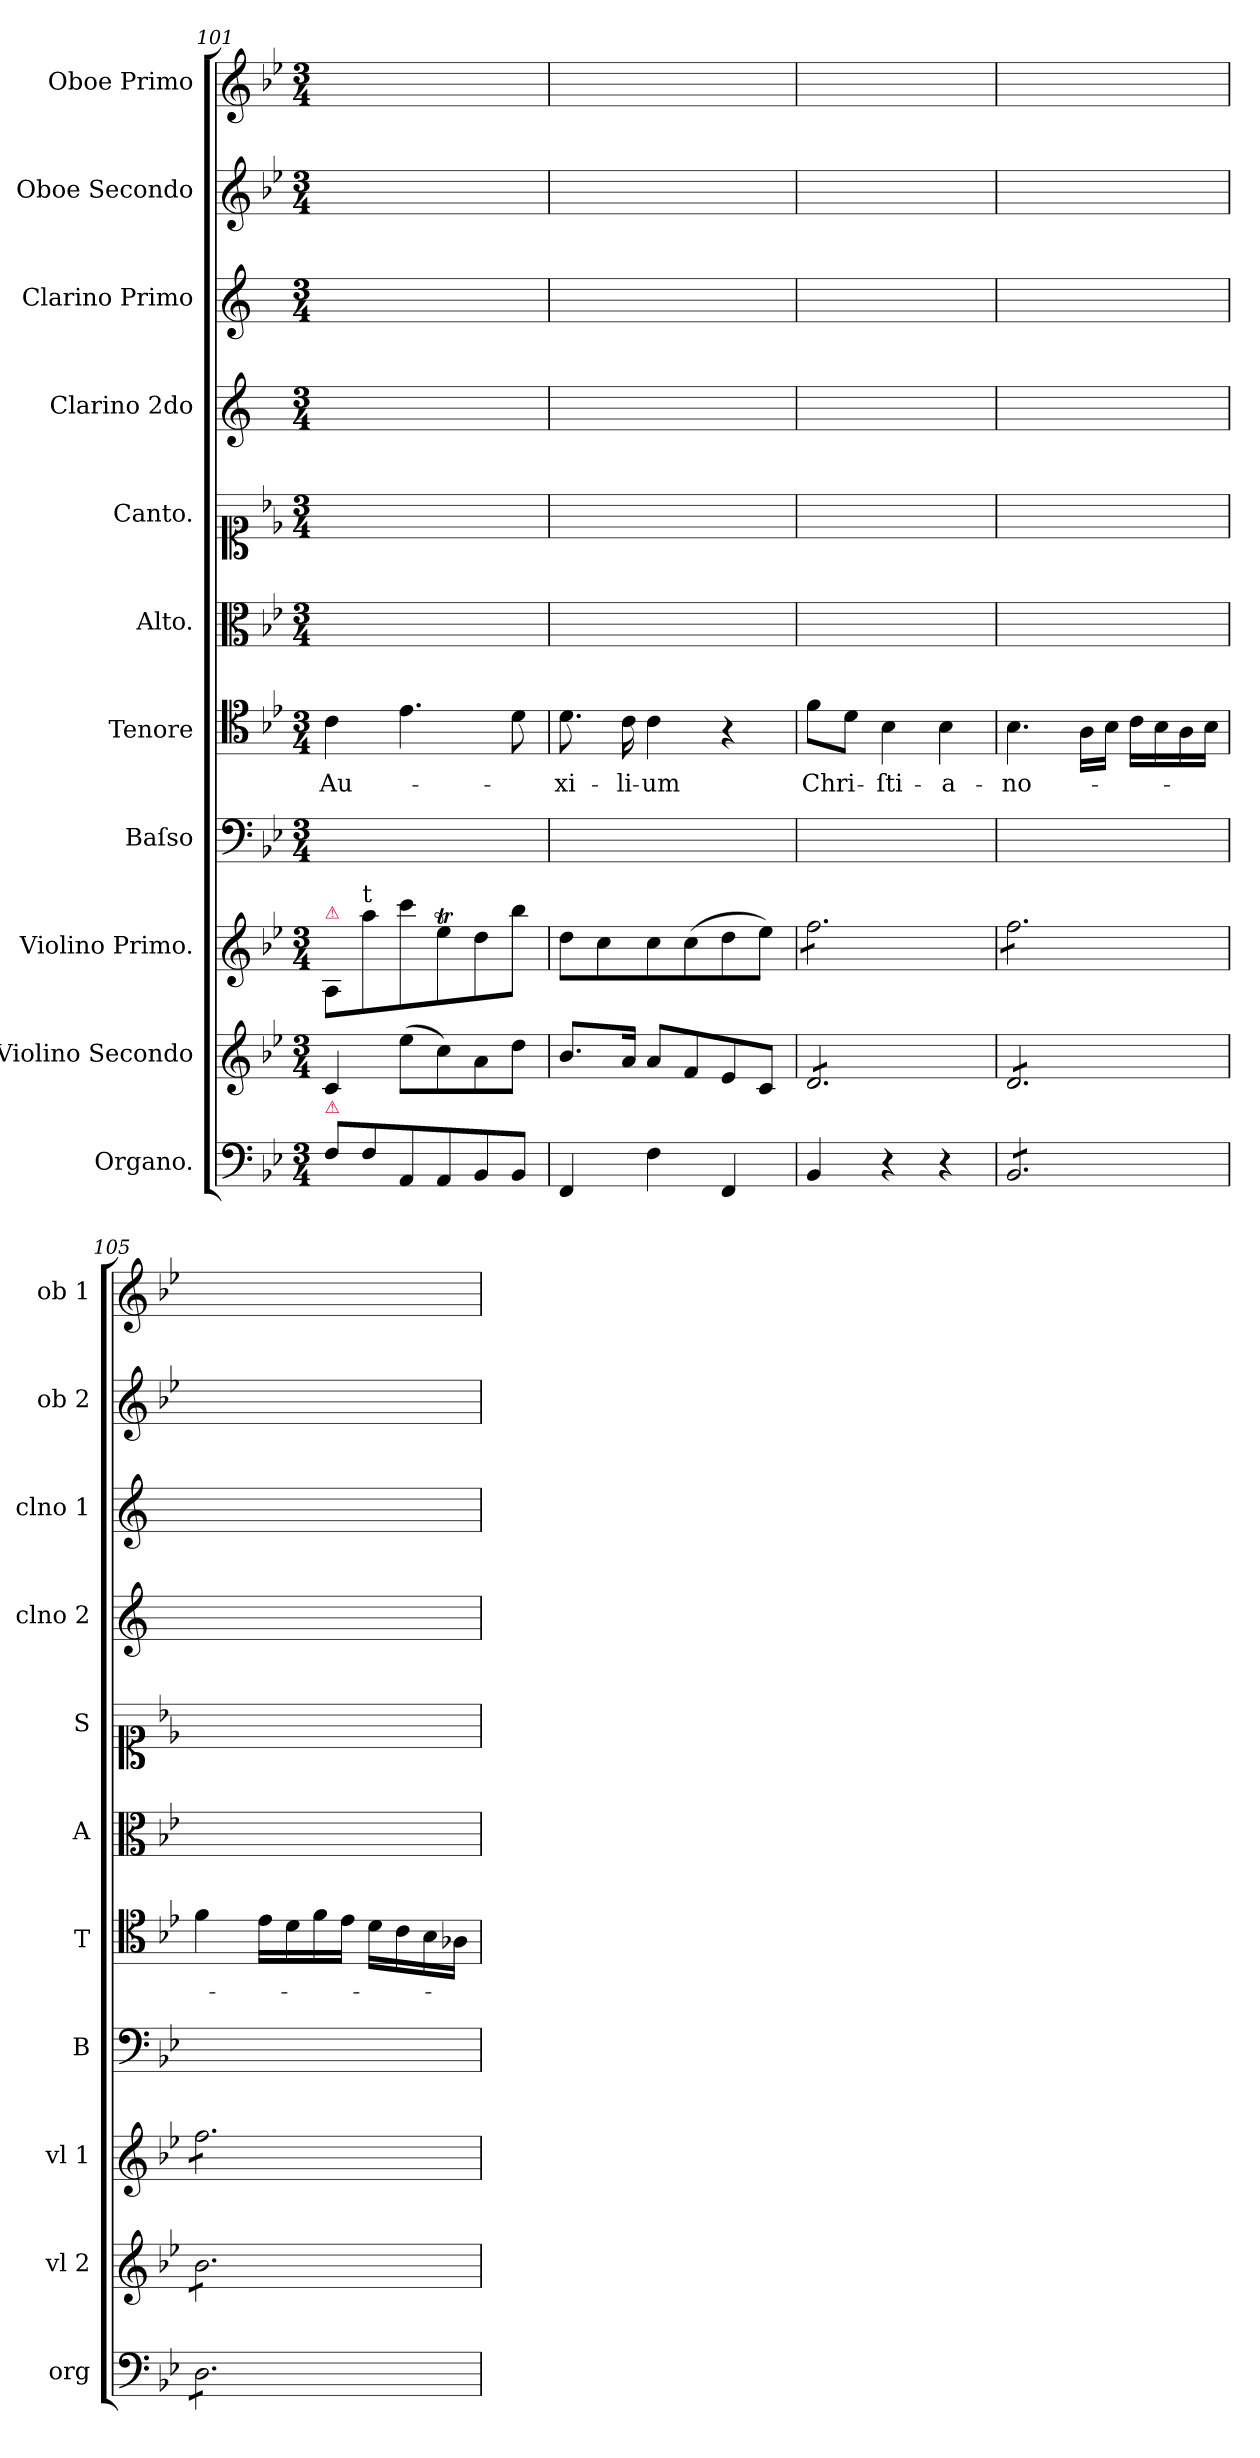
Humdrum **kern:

**kern	**kern	**kern	**kern	**kern	**text	**kern	**kern	**kern	**kern	**kern	**kern
*part11	*part10	*part9	*part8	*part7	*part7	*part6	*part5	*part4	*part3	*part2	*part1
*staff11	*staff10	*staff9	*staff8	*staff7	*staff7	*staff6	*staff5	*staff4	*staff3	*staff2	*staff1
*I"Organo.	*I"Violino Secondo	*I"Violino Primo.	*I"Baſso	*I"Tenore	*	*I"Alto.	*I"Canto.	*I"Clarino 2do	*I"Clarino Primo	*I"Oboe Secondo	*I"Oboe Primo
*I'org	*I'vl 2	*I'vl 1	*I'B	*I'T	*	*I'A	*I'S	*I'clno 2	*I'clno 1	*I'ob 2	*I'ob 1
*clefF4	*clefG2	*clefG2	*clefF4	*clefC4	*	*clefC3	*clefC1	*clefG2	*clefG2	*clefG2	*clefG2
*	*	*	*	*	*	*	*	*ITrd1c2	*ITrd1c2	*	*
*k[b-e-]	*k[b-e-]	*k[b-e-]	*k[b-e-]	*k[b-e-]	*	*k[b-e-]	*k[b-e-]	*k[b-e-]	*k[b-e-]	*k[b-e-]	*k[b-e-]
*B-:	*B-:	*B-:	*B-:	*B-:	*	*B-:	*B-:	*B-:	*B-:	*B-:	*B-:
*M3/4	*M3/4	*M3/4	*M3/4	*M3/4	*	*M3/4	*M3/4	*M3/4	*M3/4	*M3/4	*M3/4
=101	=101	=101	=101	=101	=101	=101	=101	=101	=101	=101	=101
!	!	!LO:TX:a:color=crimson:t=⚠	!	!	!	!	!	!	!	!	!
!LO:TX:a:color=crimson:t=⚠	!	!	!	!	!	!	!	!	!	!	!
8F\L	4c/	8A/L	2.ryy	4c\	Au-	2.ryy	2.ryy	2.ryy	2.ryy	2.ryy	2.ryy
!	!	!LO:TX:a:t=t	!	!	!	!	!	!	!	!	!
8F\	.	8aa\	.	.	.	.	.	.	.	.	.
8AA/	(8ee-\L	8ccc\	.	4.e-\	.	.	.	.	.	.	.
8AA/	8cc\)	8ee-T\	.	.	.	.	.	.	.	.	.
8BB-/	8a\	8dd\	.	.	.	.	.	.	.	.	.
8BB-/J	8dd\J	8bb-\J	.	8d\	.	.	.	.	.	.	.
=102	=102	=102	=102	=102	=102	=102	=102	=102	=102	=102	=102
4FF/	8.b-/L	8dd\L	2.ryy	8.d\	-xi-	2.ryy	2.ryy	2.ryy	2.ryy	2.ryy	2.ryy
.	.	8cc\	.	.	.	.	.	.	.	.	.
.	16a/Jk	.	.	16c\	-li-	.	.	.	.	.	.
4F\	8a/L	8cc\	.	4c\	-um	.	.	.	.	.	.
.	8f/	(8cc\	.	.	.	.	.	.	.	.	.
4FF/	8e-/	8dd\	.	4r	.	.	.	.	.	.	.
.	8c/J	8ee-\J)	.	.	.	.	.	.	.	.	.
=103	=103	=103	=103	=103	=103	=103	=103	=103	=103	=103	=103
*	*tremolo	*	*	*	*	*	*	*	*	*	*
*	*	*tremolo	*	*	*	*	*	*	*	*	*
4BB-/	8d/L	8ff\L	2.ryy	8f\L	Chri-	2.ryy	2.ryy	2.ryy	2.ryy	2.ryy	2.ryy
.	8d/	8ff\	.	8d\J	.	.	.	.	.	.	.
4r	8d/	8ff\	.	4B-\	-ſti-	.	.	.	.	.	.
.	8d/	8ff\	.	.	.	.	.	.	.	.	.
4r	8d/	8ff\	.	4B-\	-a-	.	.	.	.	.	.
.	8d/J	8ff\J	.	.	.	.	.	.	.	.	.
=104	=104	=104	=104	=104	=104	=104	=104	=104	=104	=104	=104
*tremolo	*	*	*	*	*	*	*	*	*	*	*
8BB-/L	8d/L	8ff\L	2.ryy	4.B-\	-no-	2.ryy	2.ryy	2.ryy	2.ryy	2.ryy	2.ryy
8BB-/	8d/	8ff\	.	.	.	.	.	.	.	.	.
8BB-/	8d/	8ff\	.	.	.	.	.	.	.	.	.
8BB-/	8d/	8ff\	.	16A\LL	.	.	.	.	.	.	.
.	.	.	.	16B-\JJ	.	.	.	.	.	.	.
8BB-/	8d/	8ff\	.	16c\LL	.	.	.	.	.	.	.
.	.	.	.	16B-\	.	.	.	.	.	.	.
8BB-/J	8d/J	8ff\J	.	16A\	.	.	.	.	.	.	.
.	.	.	.	16B-\JJ	.	.	.	.	.	.	.
=105	=105	=105	=105	=105	=105	=105	=105	=105	=105	=105	=105
8D\L	8b-\L	8ff\L	2.ryy	4f\	.	2.ryy	2.ryy	2.ryy	2.ryy	2.ryy	2.ryy
8D\	8b-\	8ff\	.	.	.	.	.	.	.	.	.
8D\	8b-\	8ff\	.	16e-\LL	.	.	.	.	.	.	.
.	.	.	.	16d\	.	.	.	.	.	.	.
8D\	8b-\	8ff\	.	16f\	.	.	.	.	.	.	.
.	.	.	.	16e-\JJ	.	.	.	.	.	.	.
8D\	8b-\	8ff\	.	16d\LL	.	.	.	.	.	.	.
.	.	.	.	16c\	.	.	.	.	.	.	.
8D\J	8b-\J	8ff\J	.	16B-\	.	.	.	.	.	.	.
*	*	*Xtremolo	*	*	*	*	*	*	*	*	*
*	*Xtremolo	*	*	*	*	*	*	*	*	*	*
*Xtremolo	*	*	*	*	*	*	*	*	*	*	*
.	.	.	.	16A-X\JJ	.	.	.	.	.	.	.
=	=	=	=	=	=	=	=	=	=	=	=
*-	*-	*-	*-	*-	*-	*-	*-	*-	*-	*-	*-
